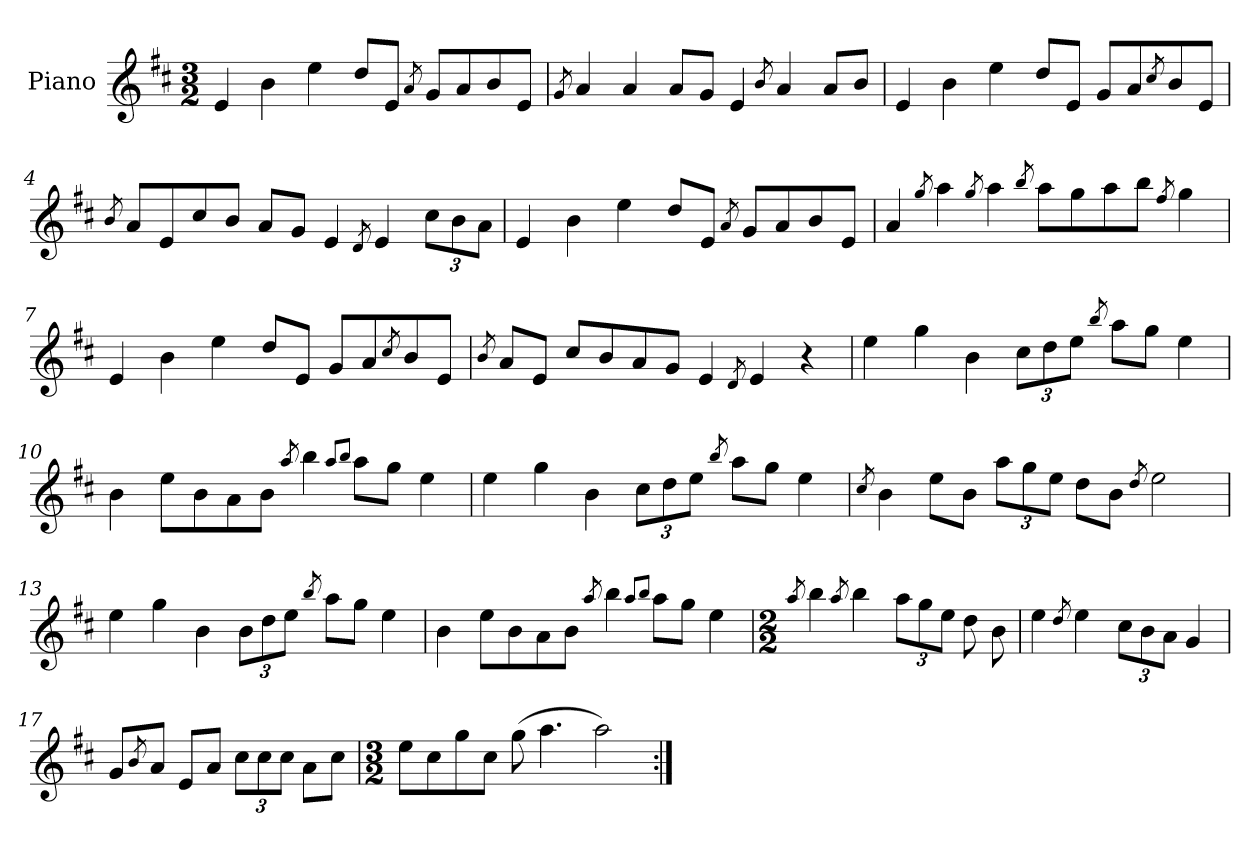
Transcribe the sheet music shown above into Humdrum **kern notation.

**kern
*part1
*staff1
*I"Piano
*I'Pno
*clefG2
*k[f#c#]
*E:dor
*M3/2
=1
4e/
4b\
4ee\
8dd/L
8e/J
8qa/
8g/L
8a/
8b/
8e/J
=2
8qg/
4a/
4a/
8a/L
8g/J
4e/
8qb/
4a/
8a/L
8b/J
=3
4e/
4b\
4ee\
8dd/L
8e/J
8g/L
8a/
8qcc#/
8b/
8e/J
!!LO:LB:g=z
=4
8qb/
8a/L
8e/
8cc#/
8b/J
8a/L
8g/J
4e/
8qd/
4e/
12cc#\L
12b\
12a\J
=5
4e/
4b\
4ee\
8dd/L
8e/J
8qa/
8g/L
8a/
8b/
8e/J
=6
4a/
8qgg/
4aa\
8qgg/
4aa\
8qbb/
8aa\L
8gg\
8aa\
8bb\J
8qff#/
4gg\
!!LO:LB:g=z
=7
4e/
4b\
4ee\
8dd/L
8e/J
8g/L
8a/
8qcc#/
8b/
8e/J
=8
8qb/
8a/L
8e/J
8cc#/L
8b/
8a/
8g/J
4e/
8qd/
4e/
4r
=9
4ee\
4gg\
4b\
12cc#\L
12dd\
12ee\J
8qbb/
8aa\L
8gg\J
4ee\
!!LO:LB:g=z
=10
4b\
8ee\L
8b\
8a\
8b\J
8qaa/
4bb\
8qaa/L
8qbb/J
8aa\L
8gg\J
4ee\
=11
4ee\
4gg\
4b\
12cc#\L
12dd\
12ee\J
8qbb/
8aa\L
8gg\J
4ee\
=12
8qcc#/
4b\
8ee\L
8b\J
12aa\L
12gg\
12ee\J
8dd\L
8b\J
8qdd/
2ee\
!!LO:LB:g=z
=13
4ee\
4gg\
4b\
12b\L
12dd\
12ee\J
8qbb/
8aa\L
8gg\J
4ee\
=14
4b\
8ee\L
8b\
8a\
8b\J
8qaa/
4bb\
8qaa/L
8qbb/J
8aa\L
8gg\J
4ee\
=15
*M2/2
8qaa/
4bb\
8qaa/
4bb\
12aa\L
12gg\
12ee\J
8dd\
8b\
!!LO:LB:g=z
=16
4ee\
8qdd/
4ee\
12cc#\L
12b\
12a\J
4g/
=17
8g/L
8qb/
8a/J
8e/L
8a/J
12cc#\L
12cc#\
12cc#\J
8a\L
8cc#\J
=18
*M3/2
8ee\L
8cc#\
8gg\
8cc#\J
(>8gg\
4.aa\
2aa\)
=:|!
*-
